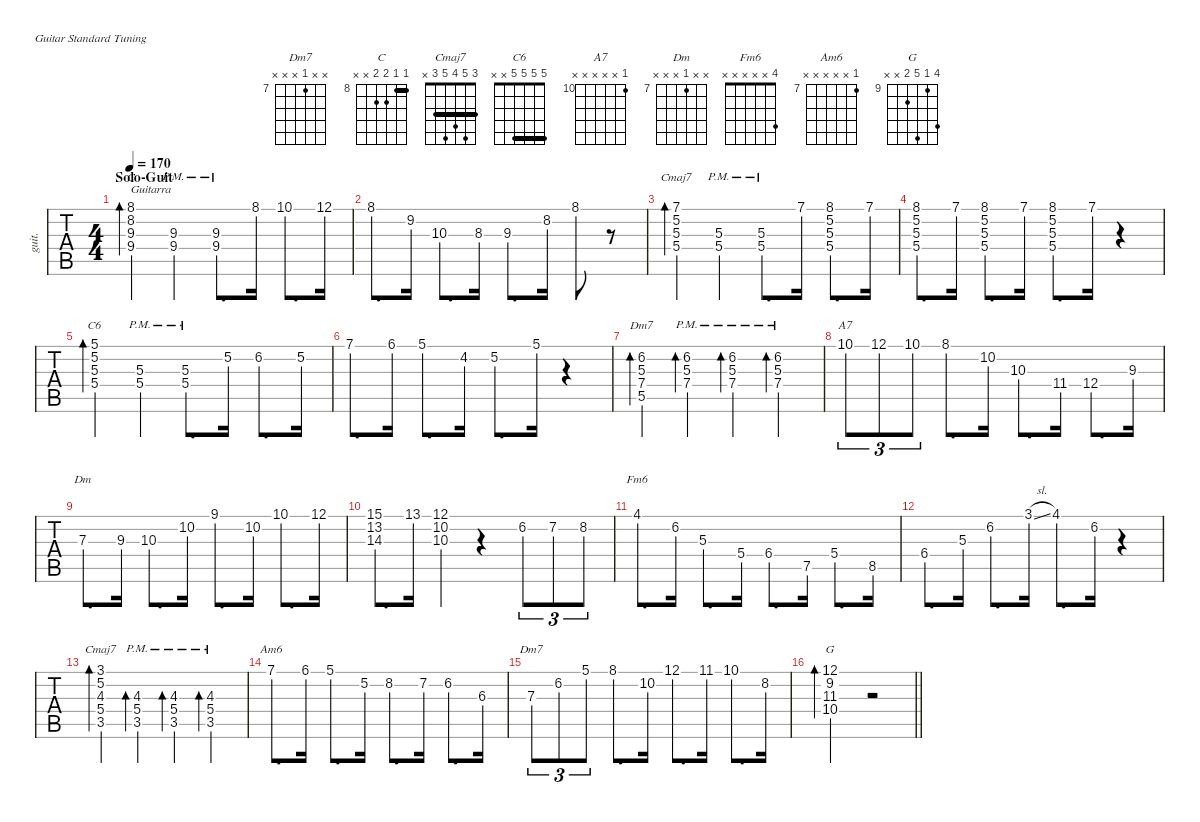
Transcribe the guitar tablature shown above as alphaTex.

\defaultSystemsLayout 4
\hideDynamics
\useSystemSignSeparator
\otherSystemsTrackNameOrientation horizontal
\extendBarLines
\track ("Guitarra" "guit.") {instrument electricguitarjazz}
\staff {tabs}
\tuning (E4 B3 G3 D3 A2 E2)
\chord ("Dm7" x 6 5 7 5 x) {firstfret 5 showfingering false barre 5}
\chord ("C" 8 8 9 9 x x) {firstfret 8 showfingering false barre 8}
\chord ("Cmaj7" 7 5 5 5 x x) {firstfret 5 showfingering false barre (5 5)}
\chord ("C6" 5 5 5 5 x x) {showfingering false barre (5 5 5)}
\chord ("A7" 10 x x x x x) {firstfret 10 showfingering false}
\chord ("Dm" x x 7 x x x) {firstfret 7 showfingering false}
\chord ("Fm6" 4 x x x x x) {showfingering false}
\chord ("Cmaj7" 3 5 4 5 3 x) {showfingering false barre 3}
\chord ("Am6" 7 x x x x x) {firstfret 7 showfingering false}
\chord ("Dm7" x x 7 x x x) {firstfret 7 showfingering false}
\chord ("G" 12 9 13 10 x x) {firstfret 9 showfingering false}
\ts (4 4)
\section ("" "Solo-Guit")
\tempo 170
\clef g2
\ks c
(8.1{st} 8.2{st} 9.3{st} 9.4{st}).4{bd 60 ch "C" txt "Guitarra" dy f beam Down} (9.3{pm st} 9.4{pm st}).4{beam Down} (9.3{pm st} 9.4{pm st}).8{d beam Down} 8.1.16{beam Down} 10.1.8{d beam Down} 12.1.16{beam Down} |
8.1.8{d beam Down} 9.2{acc #}.16{beam Down} 10.3.8{d beam Down} 8.3{acc #}.16{beam Down} 9.3.8{d beam Down} 8.2.16{beam Down} 8.1.8{beam Down} r.8{beam Down} |
(7.1{st} 5.2{st} 5.3{st} 5.4{st}).4{bd 60 ch "Cmaj7" beam Down} (5.3{pm st} 5.4{pm st}).4{beam Up} (5.3{pm st} 5.4{pm st}).8{d beam Down} 7.1.16{beam Down} (8.1 5.2 5.3 5.4).8{d beam Down} 7.1.16{beam Down} |
(8.1 5.2 5.3 5.4).8{d beam Down} 7.1.16{beam Down} (8.1 5.2 5.3 5.4).8{d beam Down} 7.1.16{beam Down} (8.1 5.2 5.3 5.4).8{d beam Down} 7.1.16{beam Down} r.4{beam Down} |
(5.1{st} 5.2{st} 5.3{st} 5.4{st}).4{bd 60 ch "C6" beam Down} (5.3{pm st} 5.4{pm st}).4{beam Up} (5.3{pm st} 5.4{pm st}).8{d beam Down} 5.2.16{beam Down} 6.2.8{d beam Down} 5.2.16{beam Down} |
7.1.8{d beam Down} 6.1{acc #}.16{beam Down} 5.1.8{d beam Down} 4.2{acc #}.16{beam Down} 5.2.8{d beam Down} 5.1.16{beam Down} r.4{beam Down} |
(6.2{st} 5.3{st} 7.4{st} 5.5{st}).4{bd 60 ch "Dm7" beam Up} (6.2{pm st} 5.3{pm st} 7.4{pm st}).4{bd 60 beam Down} (6.2{pm st} 5.3{pm st} 7.4{pm st}).4{bd 60 beam Down} (6.2{pm st} 5.3{pm st} 7.4{pm st}).4{bd 60 beam Down} |
10.1.8{tu (3 2) ch "A7" beam Down} 12.1.8{tu (3 2) beam Down} 10.1.8{tu (3 2) beam Down} 8.1.8{d beam Down} 10.2.16{beam Down} 10.3.8{d beam Down} 11.4{acc #}.16{beam Down} 12.4.8{d beam Down} 9.3.16{beam Down} |
7.3.8{d ch "Dm" beam Down} 9.3.16{beam Down} 10.3.8{d beam Down} 10.2.16{beam Down} 9.1{acc #}.8{d beam Down} 10.2.16{beam Down} 10.1.8{d beam Down} 12.1.16{beam Down} |
(15.1 13.2 14.3).8{d beam Down} 13.1.16{beam Down} (12.1{st} 10.2{st} 10.3{st}).4{beam Down} r.4{beam Down} 6.2.8{tu (3 2) beam Down} 7.2{acc #}.8{tu (3 2) beam Down} 8.2.8{tu (3 2) beam Down} |
4.1{acc #}.8{d ch "Fm6" beam Down} 6.2.16{beam Down} 5.3.8{d beam Up} 5.4.16{beam Up} 6.4{acc #}.8{d beam Up} 7.5.16{beam Up} 5.4.8{d beam Up} 8.5.16{beam Up} |
6.4{acc #}.8{d beam Up} 5.3.16{beam Up} 6.2.8{d beam Down} 3.1{sl}.16{beam Down} 4.1{acc #}.8{d beam Down} 6.2.16{beam Down} r.4{beam Down} |
(3.1 5.2 4.3 5.4 3.5).4{bd 60 ch "Cmaj7" beam Up} (4.3{pm st} 5.4{pm st} 3.5{pm st}).4{bd 60 beam Up} (4.3{pm st} 5.4{pm st} 3.5{pm st}).4{bd 60 beam Up} (4.3{pm st} 5.4{pm st} 3.5{pm st}).4{bd 60 beam Up} |
7.1.8{d ch "Am6" beam Down} 6.1{acc #}.16{beam Down} 5.1.8{d beam Down} 5.2.16{beam Down} 8.2.8{d beam Down} 7.2{acc #}.16{beam Down} 6.2.8{d beam Down} 6.3{acc #}.16{beam Down} |
7.3.8{tu (3 2) ch "Dm7" beam Down} 6.2.8{tu (3 2) beam Down} 5.1.8{tu (3 2) beam Down} 8.1{st}.8{d beam Down} 10.2.16{beam Down} 12.1.8{d beam Down} 11.1{acc #}.16{beam Down} 10.1.8{d beam Down} 8.2.16{beam Down} |
\barLineRight lightlight
(12.1 9.2{acc #} 11.3{acc #} 10.4).2{bd 93 ch "G"} r.2{beam Down}
